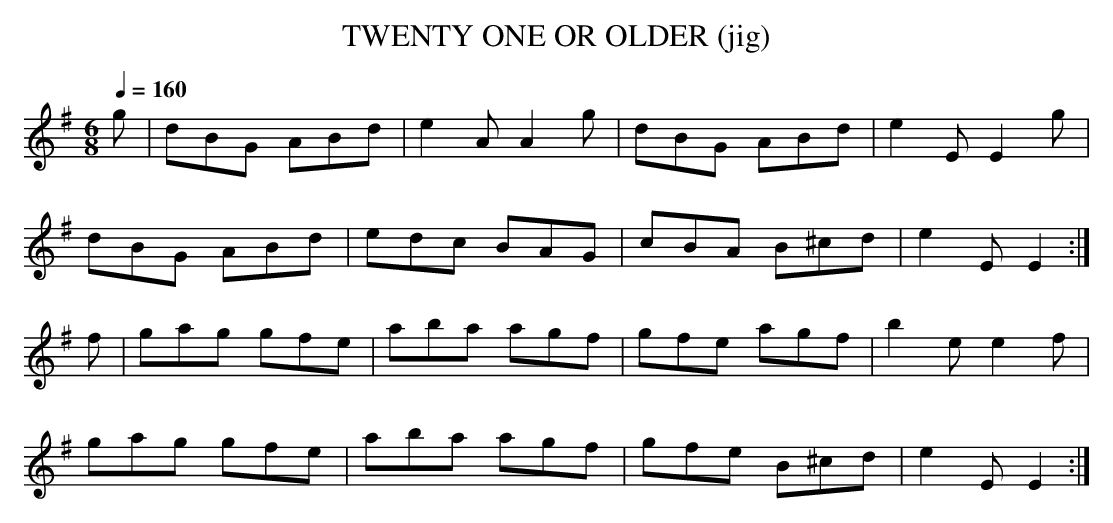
X:1
T:TWENTY ONE OR OLDER (jig)
Q:1/4=160
M:6/8
L:1/8
K:Em
g|dBG ABd|e2A A2g|dBG ABd|e2E E2g|
dBG ABd|edc BAG|cBA B^cd|e2E E2 :|
f|gag gfe|aba agf|gfe agf|b2e e2f|
gag gfe|aba agf|gfe B^cd|e2E E2 :|
